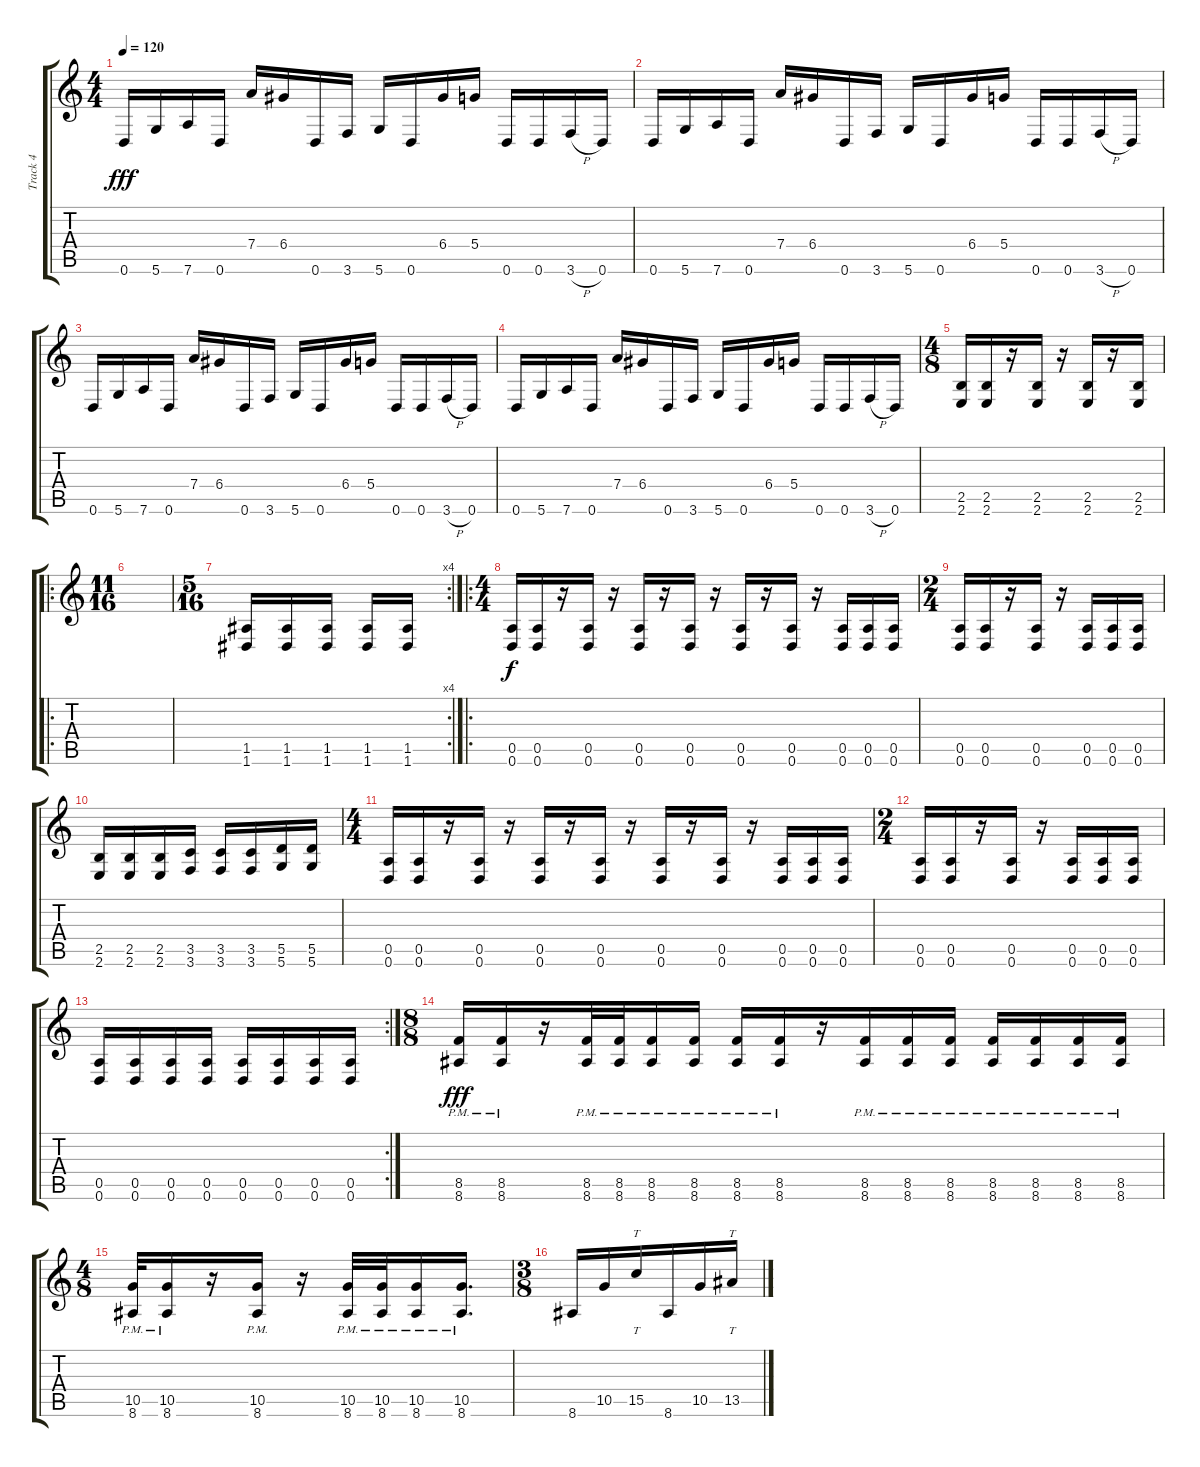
\track ("Track 4" "Track 4") {instrument overdrivenguitar}
\staff {score tabs}
\tuning (E4 B3 G3 D3 A2 D2) {hide}
\ts (4 4)
\tempo 120
\clef g2
\ks c
0.6.16{dy fff} 5.6.16 7.6.16 0.6.16 7.4.16 6.4.16 0.6.16 3.6.16 5.6.16 0.6.16 6.4.16 5.4.16 0.6.16 0.6.16 3.6{h}.16 0.6.16 |
0.6.16 5.6.16 7.6.16 0.6.16 7.4.16 6.4.16 0.6.16 3.6.16 5.6.16 0.6.16 6.4.16 5.4.16 0.6.16 0.6.16 3.6{h}.16 0.6.16 |
0.6.16 5.6.16 7.6.16 0.6.16 7.4.16 6.4.16 0.6.16 3.6.16 5.6.16 0.6.16 6.4.16 5.4.16 0.6.16 0.6.16 3.6{h}.16 0.6.16 |
0.6.16 5.6.16 7.6.16 0.6.16 7.4.16 6.4.16 0.6.16 3.6.16 5.6.16 0.6.16 6.4.16 5.4.16 0.6.16 0.6.16 3.6{h}.16 0.6.16 |
\ts (4 8)
(2.5 2.6).16 (2.5 2.6).16 r.16 (2.5 2.6).16 r.16 (2.5 2.6).16 r.16 (2.5 2.6).16 |
\ro
\ts (11 16)
|
\rc 4
\ts (5 16)
(1.5 1.6).16 (1.5 1.6).16 (1.5 1.6).16 (1.5 1.6).16 (1.5 1.6).16 |
\ro
\ts (4 4)
(0.5 0.6).16{dy f} (0.5 0.6).16 r.16 (0.5 0.6).16 r.16 (0.5 0.6).16 r.16 (0.5 0.6).16 r.16 (0.5 0.6).16 r.16 (0.5 0.6).16 r.16 (0.5 0.6).16 (0.5 0.6).16 (0.5 0.6).16 |
\ts (2 4)
(0.5 0.6).16 (0.5 0.6).16 r.16 (0.5 0.6).16 r.16 (0.5 0.6).16 (0.5 0.6).16 (0.5 0.6).16 |
(2.5 2.6).16 (2.5 2.6).16 (2.5 2.6).16 (3.5 3.6).16 (3.5 3.6).16 (3.5 3.6).16 (5.5 5.6).16 (5.5 5.6).16 |
\ts (4 4)
(0.5 0.6).16 (0.5 0.6).16 r.16 (0.5 0.6).16 r.16 (0.5 0.6).16 r.16 (0.5 0.6).16 r.16 (0.5 0.6).16 r.16 (0.5 0.6).16 r.16 (0.5 0.6).16 (0.5 0.6).16 (0.5 0.6).16 |
\ts (2 4)
(0.5 0.6).16 (0.5 0.6).16 r.16 (0.5 0.6).16 r.16 (0.5 0.6).16 (0.5 0.6).16 (0.5 0.6).16 |
\rc 2
(0.5 0.6).16 (0.5 0.6).16 (0.5 0.6).16 (0.5 0.6).16 (0.5 0.6).16 (0.5 0.6).16 (0.5 0.6).16 (0.5 0.6).16 |
\ts (8 8)
(8.5{pm} 8.6{pm}).16{dy fff} (8.5{pm} 8.6{pm}).16 r.16 (8.5{pm} 8.6{pm}).32 (8.5{pm} 8.6{pm}).32 (8.5{pm} 8.6{pm}).16 (8.5{pm} 8.6{pm}).16 (8.5{pm} 8.6{pm}).16 (8.5{pm} 8.6{pm}).16 r.16 (8.5{pm} 8.6{pm}).16 (8.5{pm} 8.6{pm}).16 (8.5{pm} 8.6{pm}).16 (8.5{pm} 8.6{pm}).16 (8.5{pm} 8.6{pm}).16 (8.5{pm} 8.6{pm}).16 (8.5{pm} 8.6{pm}).16 |
\ts (4 8)
(10.5{pm} 8.6{pm}).32 (10.5{pm} 8.6{pm}).16 r.16 (10.5{pm} 8.6{pm}).16 r.16 (10.5{pm} 8.6{pm}).32 (10.5{pm} 8.6{pm}).32 (10.5{pm} 8.6{pm}).16 (10.5{pm} 8.6{pm}).16{d} |
\ts (3 8)
8.6.16 10.5.16 15.5.16{tt} 8.6.16 10.5.16 13.5.16{tt}
